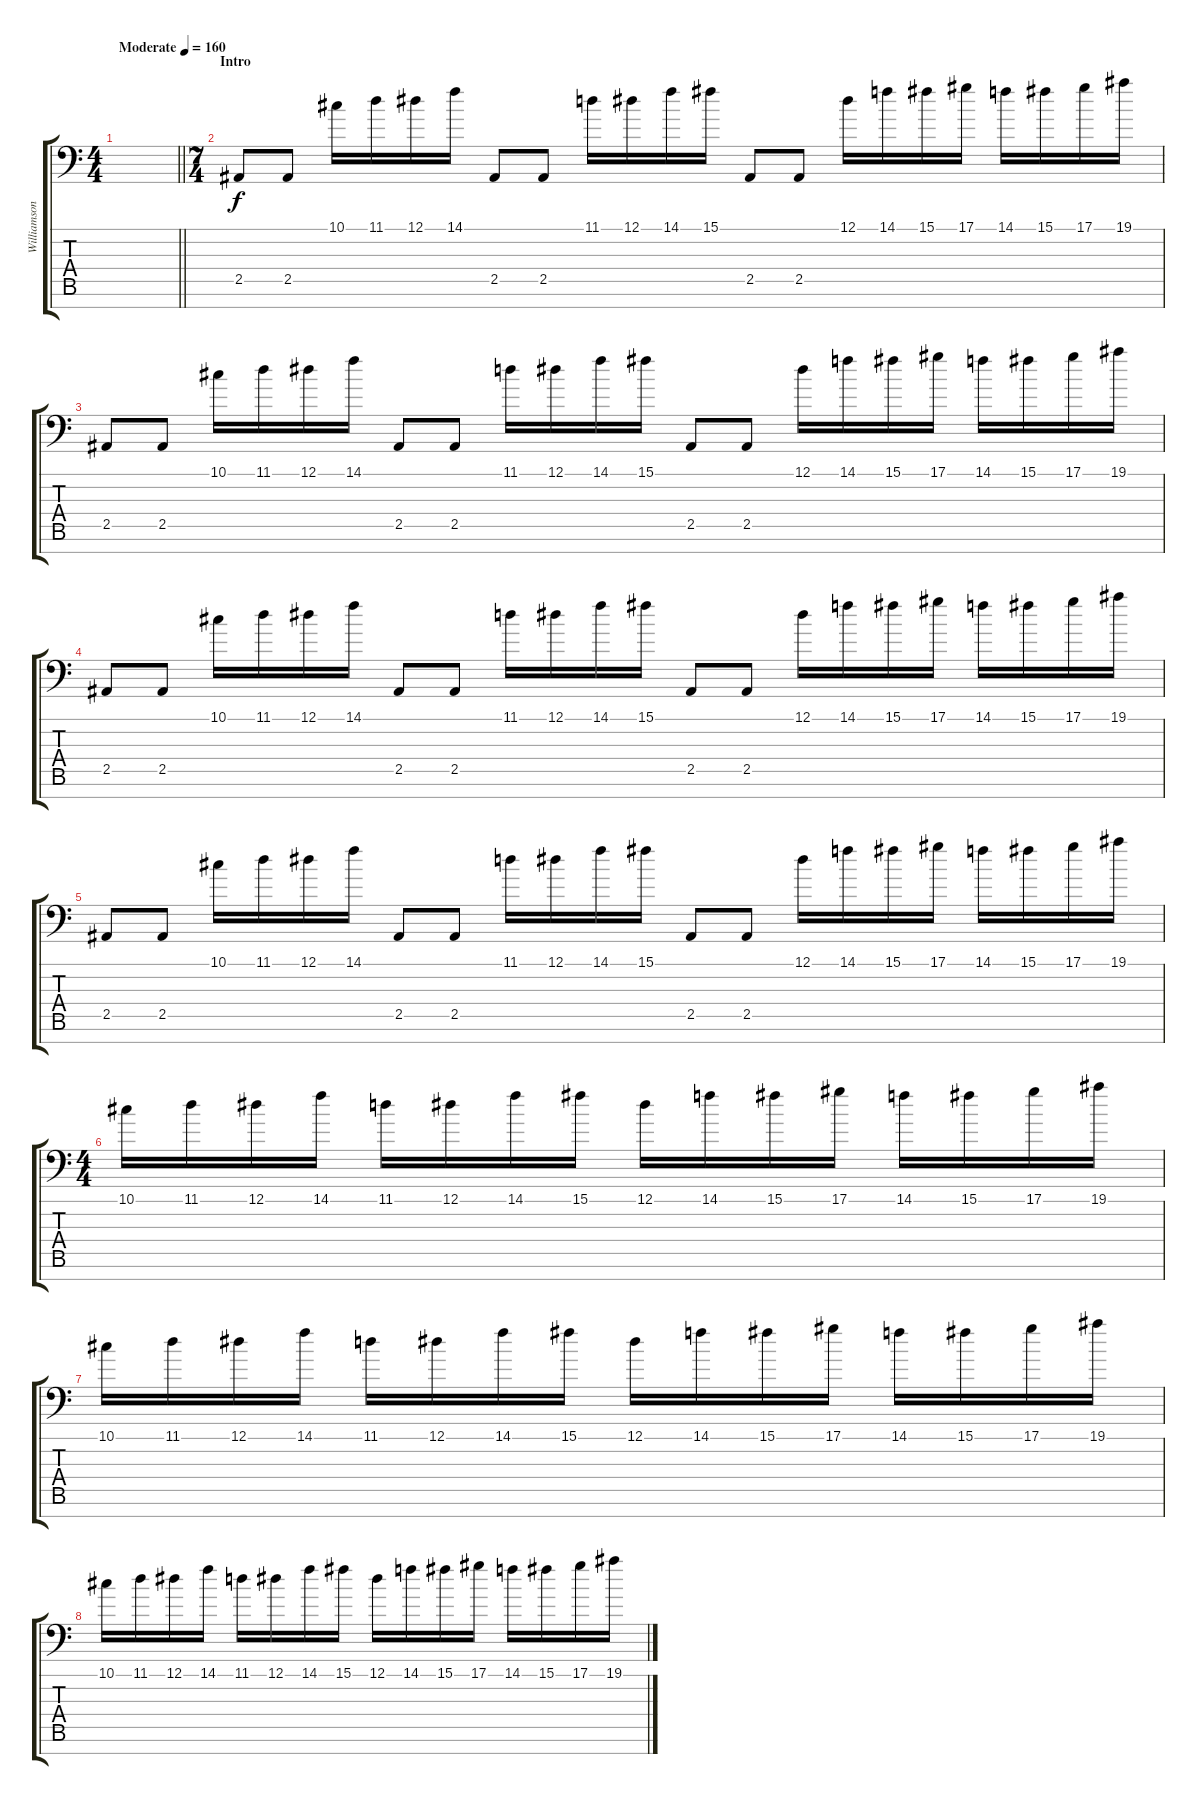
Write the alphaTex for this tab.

\track ("Williamson Keyb2" "Williamson") {instrument stringensemble1}
\staff {score tabs}
\tuning (Eb4 Bb3 Gb3 Db3 Ab2 Eb2 Bb1) {hide}
\ts (4 4)
\tempo (160 "Moderate")
\clef f4
\barLineRight lightlight
\ks c
|
\ts (7 4)
\section ("" "Intro")
2.5.8 2.5.8 10.1.16 11.1.16 12.1.16 14.1.16 2.5.8 2.5.8 11.1.16 12.1.16 14.1.16 15.1.16 2.5.8 2.5.8 12.1.16 14.1.16 15.1.16 17.1.16 14.1.16 15.1.16 17.1.16 19.1.16 |
2.5.8 2.5.8 10.1.16 11.1.16 12.1.16 14.1.16 2.5.8 2.5.8 11.1.16 12.1.16 14.1.16 15.1.16 2.5.8 2.5.8 12.1.16 14.1.16 15.1.16 17.1.16 14.1.16 15.1.16 17.1.16 19.1.16 |
2.5.8 2.5.8 10.1.16 11.1.16 12.1.16 14.1.16 2.5.8 2.5.8 11.1.16 12.1.16 14.1.16 15.1.16 2.5.8 2.5.8 12.1.16 14.1.16 15.1.16 17.1.16 14.1.16 15.1.16 17.1.16 19.1.16 |
2.5.8 2.5.8 10.1.16 11.1.16 12.1.16 14.1.16 2.5.8 2.5.8 11.1.16 12.1.16 14.1.16 15.1.16 2.5.8 2.5.8 12.1.16 14.1.16 15.1.16 17.1.16 14.1.16 15.1.16 17.1.16 19.1.16 |
\ts (4 4)
10.1.16 11.1.16 12.1.16 14.1.16 11.1.16 12.1.16 14.1.16 15.1.16 12.1.16 14.1.16 15.1.16 17.1.16 14.1.16 15.1.16 17.1.16 19.1.16 |
10.1.16 11.1.16 12.1.16 14.1.16 11.1.16 12.1.16 14.1.16 15.1.16 12.1.16 14.1.16 15.1.16 17.1.16 14.1.16 15.1.16 17.1.16 19.1.16 |
10.1.16 11.1.16 12.1.16 14.1.16 11.1.16 12.1.16 14.1.16 15.1.16 12.1.16 14.1.16 15.1.16 17.1.16 14.1.16 15.1.16 17.1.16 19.1.16
